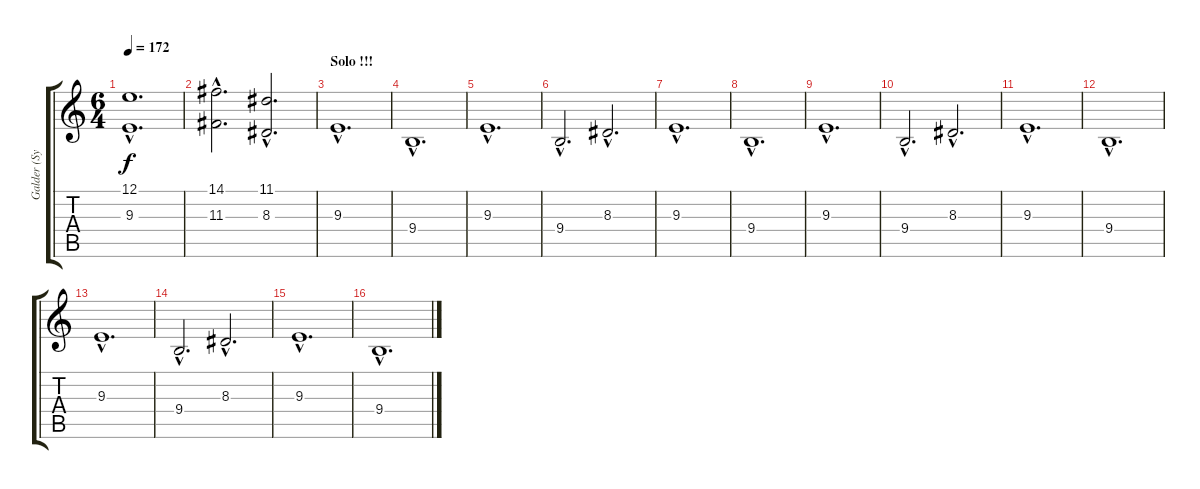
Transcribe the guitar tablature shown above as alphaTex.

\track ("Galder (Synth)" "Galder (Sy") {instrument choiraahs}
\staff {score tabs}
\tuning (E4 B3 G3 D3 A2 E2) {hide}
\ts (6 4)
\tempo 172
\clef g2
\ks c
(12.1{hac} 9.3{hac}).1{d dy f} |
(14.1{hac} 11.3{hac}).2{d} (11.1{hac} 8.3{hac}).2{d} |
\section ("" "Solo !!!")
9.3{hac}.1{d volume 14} |
9.4{hac}.1{d} |
9.3{hac}.1{d} |
9.4{hac}.2{d} 8.3{hac}.2{d} |
9.3{hac}.1{d} |
9.4{hac}.1{d} |
9.3{hac}.1{d} |
9.4{hac}.2{d} 8.3{hac}.2{d} |
9.3{hac}.1{d} |
9.4{hac}.1{d} |
9.3{hac}.1{d} |
9.4{hac}.2{d} 8.3{hac}.2{d} |
9.3{hac}.1{d} |
9.4{hac}.1{d}
